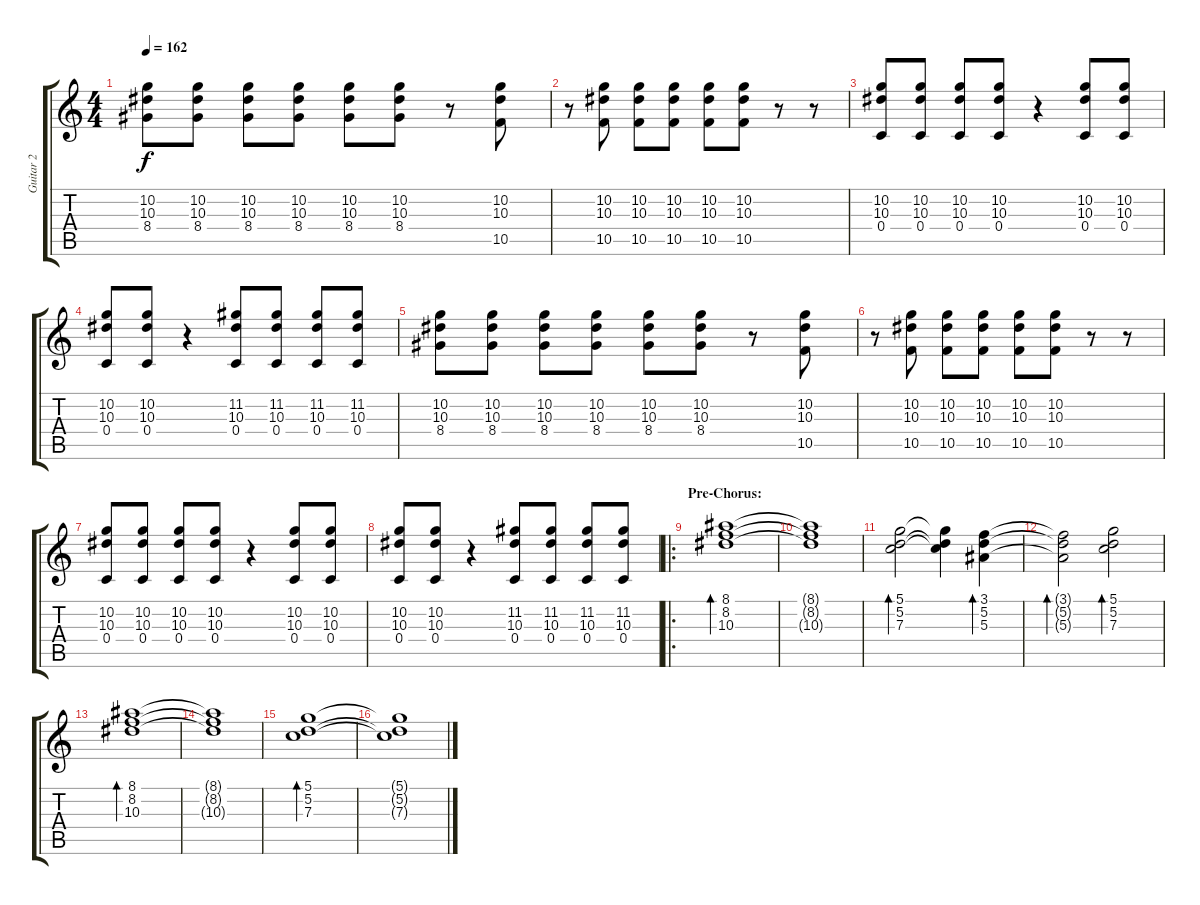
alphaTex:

\track ("Guitar 2" "Guitar 2") {instrument distortionguitar}
\staff {score tabs}
\tuning (D4 A3 F3 C3 G2 C2) {hide}
\ts (4 4)
\tempo 162
\clef g2
\ks c
(10.2 10.3 8.4).8{dy f instrument distortionguitar} (10.2 10.3 8.4).8 (10.2 10.3 8.4).8 (10.2 10.3 8.4).8 (10.2 10.3 8.4).8 (10.2 10.3 8.4).8 r.8 (10.2 10.3 10.5).8 |
r.8 (10.2 10.3 10.5).8 (10.2 10.3 10.5).8 (10.2 10.3 10.5).8 (10.2 10.3 10.5).8 (10.2 10.3 10.5).8 r.8 r.8 |
(10.2 10.3 0.4).8 (10.2 10.3 0.4).8 (10.2 10.3 0.4).8 (10.2 10.3 0.4).8 r.4 (10.2 10.3 0.4).8 (10.2 10.3 0.4).8 |
(10.2 10.3 0.4).8 (10.2 10.3 0.4).8 r.4 (11.2 10.3 0.4).8 (11.2 10.3 0.4).8 (11.2 10.3 0.4).8 (11.2 10.3 0.4).8 |
(10.2 10.3 8.4).8{instrument distortionguitar} (10.2 10.3 8.4).8 (10.2 10.3 8.4).8 (10.2 10.3 8.4).8 (10.2 10.3 8.4).8 (10.2 10.3 8.4).8 r.8 (10.2 10.3 10.5).8 |
r.8 (10.2 10.3 10.5).8 (10.2 10.3 10.5).8 (10.2 10.3 10.5).8 (10.2 10.3 10.5).8 (10.2 10.3 10.5).8 r.8 r.8 |
(10.2 10.3 0.4).8 (10.2 10.3 0.4).8 (10.2 10.3 0.4).8 (10.2 10.3 0.4).8 r.4 (10.2 10.3 0.4).8 (10.2 10.3 0.4).8 |
(10.2 10.3 0.4).8 (10.2 10.3 0.4).8 r.4 (11.2 10.3 0.4).8 (11.2 10.3 0.4).8 (11.2 10.3 0.4).8 (11.2 10.3 0.4).8 |
\ro
\section ("" "Pre-Chorus:")
(8.1 8.2 10.3).1{bd 480 instrument electricguitarclean} |
(8.1{t} 8.2{t} 10.3{t}).1{instrument electricguitarclean} |
(5.1 5.2 7.3).2{bd 480 instrument electricguitarclean} (5.1{t} 5.2{t} 7.3{t}).4 (3.1 5.2 5.3).4{bd 480} |
(3.1{t} 5.2{t} 5.3{t}).2{bd 480 instrument electricguitarclean} (5.1 5.2 7.3).2{bd 480} |
(8.1 8.2 10.3).1{bd 480 instrument electricguitarclean} |
(8.1{t} 8.2{t} 10.3{t}).1{instrument electricguitarclean} |
(5.1 5.2 7.3).1{bd 480 instrument electricguitarclean} |
(5.1{t} 5.2{t} 7.3{t}).1
